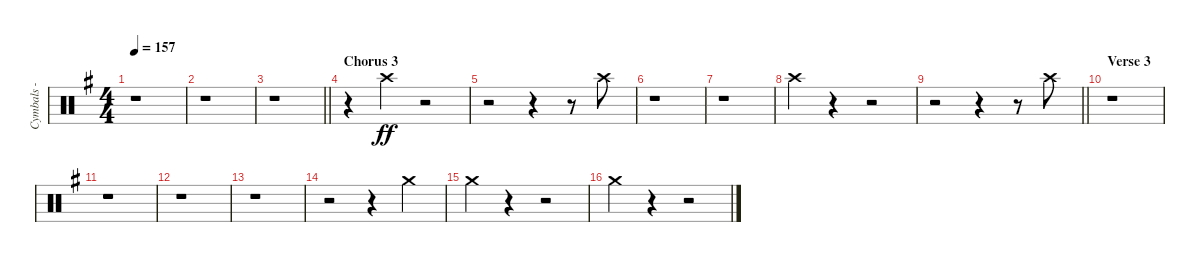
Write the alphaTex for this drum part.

\track ("Cymbals - crash" "Cymbals - ") {instrument percussion}
\staff {score}
\articulation defaults
\ts (4 4)
\tempo 157
\clef neutral
\ks g
r.1{dy ff} |
r.1 |
\barLineRight lightlight
r.1 |
\section ("" "Chorus 3")
r.4{beam merge} "Crash high (hit)".4 r.2 |
r.2 r.4 r.8 "Crash high (hit)".8 |
r.1 |
r.1 |
"Crash high (hit)".4 r.4 r.2 |
\barLineRight lightlight
r.2 r.4 r.8 "Crash high (hit)".8 |
\section ("" "Verse 3")
r.1 |
r.1 |
r.1 |
r.1 |
r.2 r.4 "Crash medium (hit)".4 |
"Crash medium (hit)".4 r.4 r.2 |
"Crash medium (hit)".4 r.4 r.2
